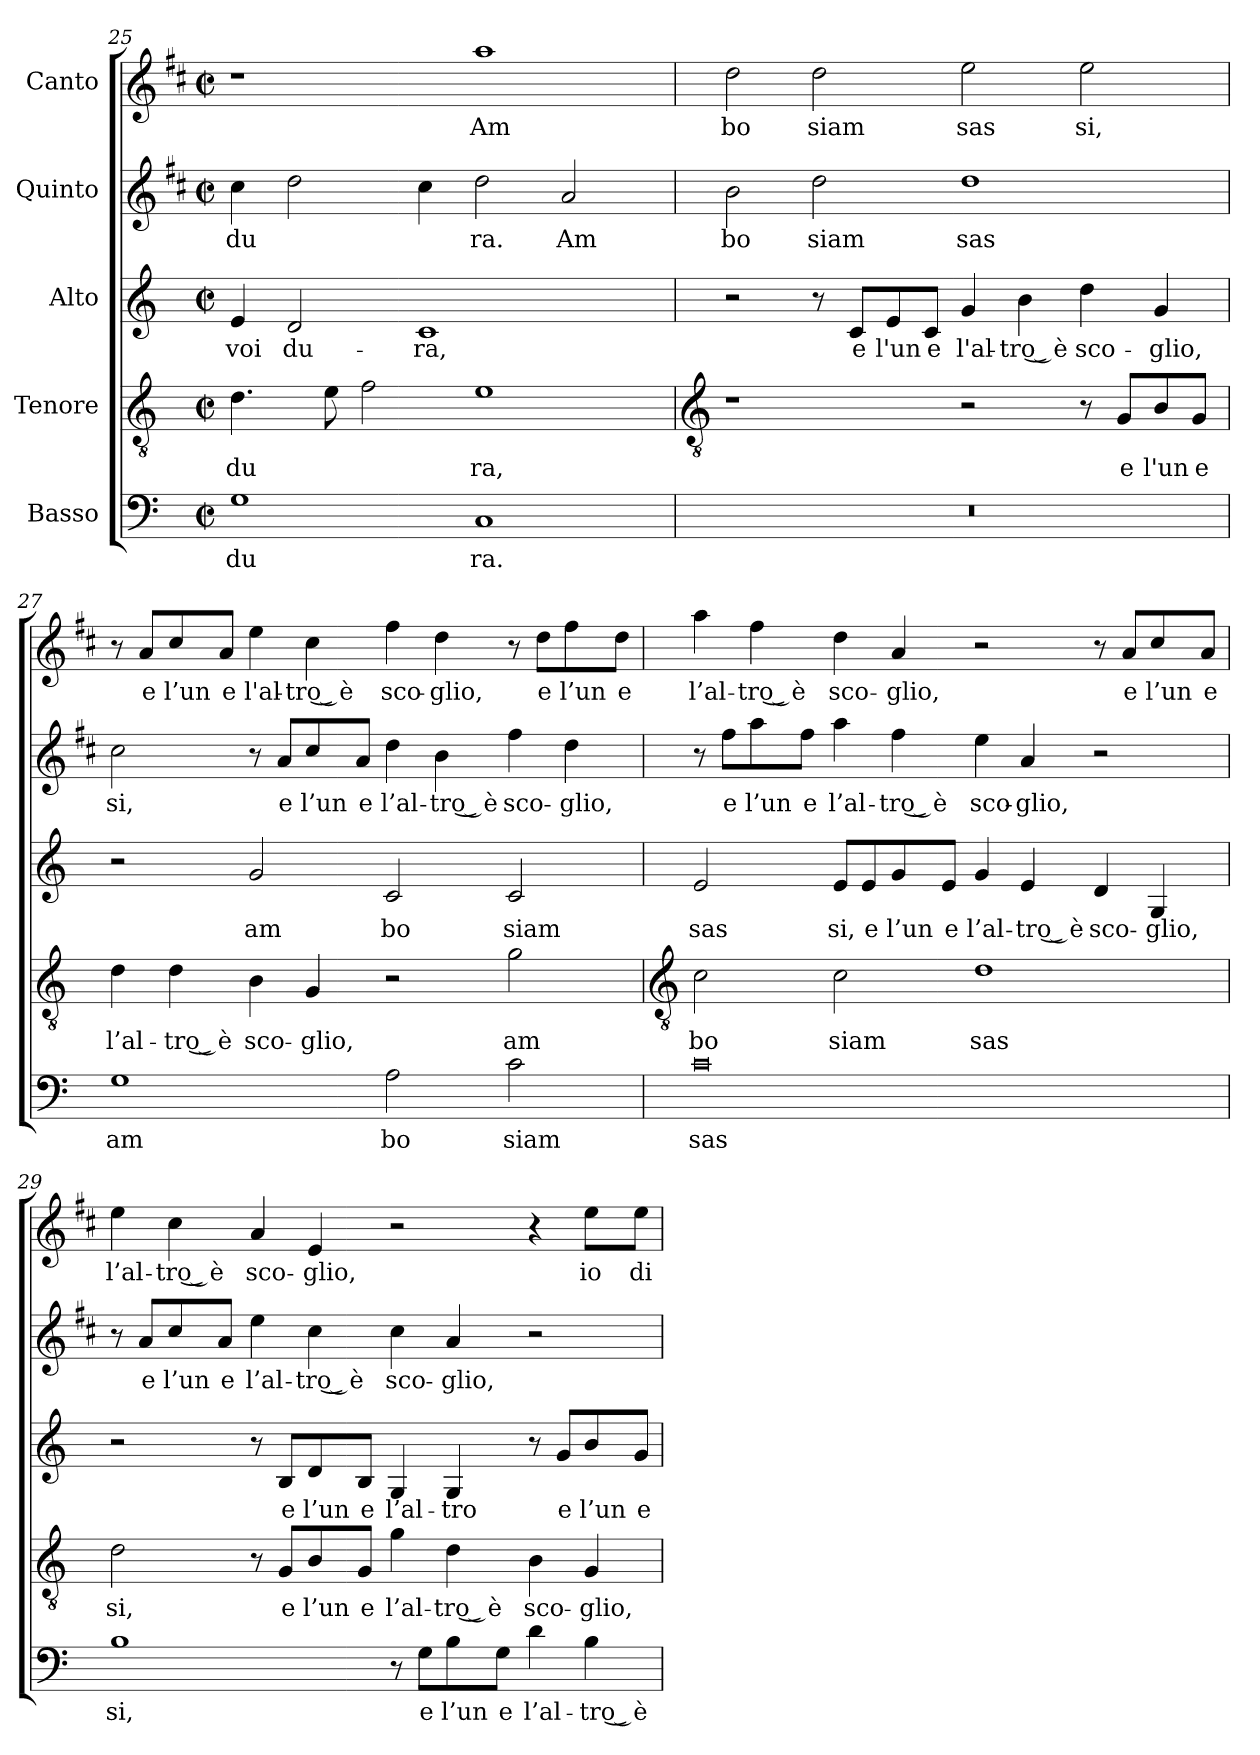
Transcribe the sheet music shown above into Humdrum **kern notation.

**kern	**text	**kern	**text	**kern	**text	**kern	**text	**kern	**text
*part5	*part5	*part4	*part4	*part3	*part3	*part2	*part2	*part1	*part1
*staff5	*staff5	*staff4	*staff4	*staff3	*staff3	*staff2	*staff2	*staff1	*staff1
*I"Basso	*	*I"Tenore	*	*I"Alto	*	*I"Quinto	*	*I"Canto	*
*clefF4	*	*clefGv2	*	*clefG2	*	*clefG2	*	*clefG2	*
*	*	*	*	*	*	*ITrd1c2	*	*ITrd1c2	*
*k[]	*	*k[]	*	*k[]	*	*k[]	*	*k[]	*
*C:	*	*C:	*	*C:	*	*C:	*	*C:	*
*M4/2	*	*M4/2	*	*M4/2	*	*M4/2	*	*M4/2	*
*met(c|)	*	*met(c|)	*	*met(c|)	*	*met(c|)	*	*met(c|)	*
=25	=25	=25	=25	=25	=25	=25	=25	=25	=25
!	!LO:LY:b	!	!LO:LY:b	!	!LO:LY:b	!	!LO:LY:b	!	!
1G	du	4.d	du	4e	voi	4b	du	1r	.
!	!	!	!	!	!LO:LY:b	!	!	!	!
.	.	.	.	2d	du-	2cc	.	.	.
.	.	8e	.	.	.	.	.	.	.
.	.	2f	.	.	.	.	.	.	.
!	!	!	!	!	!LO:LY:b	!	!	!	!
.	.	.	.	1c	-ra,	4b	.	.	.
!	!LO:LY:b	!	!LO:LY:b	!	!	!	!LO:LY:b	!	!LO:LY:b
1C	ra.	1e	ra,	.	.	2cc	ra.	1gg	Am
!	!	!	!	!	!	!	!LO:LY:b	!	!
.	.	.	.	.	.	2g	Am	.	.
.	.	.	.	4ryy	.	.	.	.	.
!!LO:LB:g=z
=26	=26	=26	=26	=26	=26	=26	=26	=26	=26
*	*	*clefGv2	*	*	*	*	*	*	*
!	!	!	!	!	!	!	!LO:LY:b	!	!LO:LY:b
0r	.	1r	.	2r	.	2a	bo	2cc	bo
!	!	!	!	!	!	!	!LO:LY:b	!	!LO:LY:b
.	.	.	.	8r	.	2cc	siam	2cc	siam
!	!	!	!	!	!LO:LY:b	!	!	!	!
.	.	.	.	8c/L	e	.	.	.	.
!	!	!	!	!	!LO:LY:b	!	!	!	!
.	.	.	.	8e/	l'un	.	.	.	.
!	!	!	!	!	!LO:LY:b	!	!	!	!
.	.	.	.	8c/J	e	.	.	.	.
!	!	!	!	!	!LO:LY:b	!	!LO:LY:b	!	!LO:LY:b
.	.	2r	.	4g	l'al-	1cc	sas	2dd	sas
!	!	!	!	!	!LO:LY:b	!	!	!	!
.	.	.	.	4b	-tro͜ è	.	.	.	.
!	!	!	!	!	!LO:LY:b	!	!	!	!LO:LY:b
.	.	8r	.	4dd	sco-	.	.	2dd	si,
!	!	!	!LO:LY:b	!	!	!	!	!	!
.	.	8G/L	e	.	.	.	.	.	.
!	!	!	!LO:LY:b	!	!LO:LY:b	!	!	!	!
.	.	8B/	l'un	4g	-glio,	.	.	.	.
!	!	!	!LO:LY:b	!	!	!	!	!	!
.	.	8G/J	e	.	.	.	.	.	.
=27	=27	=27	=27	=27	=27	=27	=27	=27	=27
!	!LO:LY:b	!	!LO:LY:b	!	!	!	!LO:LY:b	!	!
1G	am	4d	l’al-	2r	.	2b	si,	8r	.
!	!	!	!	!	!	!	!	!	!LO:LY:b
.	.	.	.	.	.	.	.	8g/L	e
!	!	!	!LO:LY:b	!	!	!	!	!	!LO:LY:b
.	.	4d	-tro͜ è	.	.	.	.	8b/	l’un
!	!	!	!	!	!	!	!	!	!LO:LY:b
.	.	.	.	.	.	.	.	8g/J	e
!	!	!	!LO:LY:b	!	!LO:LY:b	!	!	!	!LO:LY:b
.	.	4B	sco-	2g	am	8r	.	4dd	l'al-
!	!	!	!	!	!	!	!LO:LY:b	!	!
.	.	.	.	.	.	8g/L	e	.	.
!	!	!	!LO:LY:b	!	!	!	!LO:LY:b	!	!LO:LY:b
.	.	4G	-glio,	.	.	8b/	l’un	4b	-tro͜ è
!	!	!	!	!	!	!	!LO:LY:b	!	!
.	.	.	.	.	.	8g/J	e	.	.
!	!LO:LY:b	!	!	!	!LO:LY:b	!	!LO:LY:b	!	!LO:LY:b
2A	bo	2r	.	2c	bo	4cc	l’al-	4ee	sco-
!	!	!	!	!	!	!	!LO:LY:b	!	!LO:LY:b
.	.	.	.	.	.	4a	-tro͜ è	4cc	-glio,
!	!LO:LY:b	!	!LO:LY:b	!	!LO:LY:b	!	!LO:LY:b	!	!
2c	siam	2g	am	2c	siam	4ee	sco-	8r	.
!	!	!	!	!	!	!	!	!	!LO:LY:b
.	.	.	.	.	.	.	.	8cc\L	e
!	!	!	!	!	!	!	!LO:LY:b	!	!LO:LY:b
.	.	.	.	.	.	4cc	-glio,	8ee\	l’un
!	!	!	!	!	!	!	!	!	!LO:LY:b
.	.	.	.	.	.	.	.	8cc\J	e
!!LO:LB:g=z
=28	=28	=28	=28	=28	=28	=28	=28	=28	=28
*	*	*clefGv2	*	*	*	*	*	*	*
!	!LO:LY:b	!	!LO:LY:b	!	!LO:LY:b	!	!	!	!LO:LY:b
0c	sas	2c	bo	2e	sas	8r	.	4gg	l’al-
!	!	!	!	!	!	!	!LO:LY:b	!	!
.	.	.	.	.	.	8ee\L	e	.	.
!	!	!	!	!	!	!	!LO:LY:b	!	!LO:LY:b
.	.	.	.	.	.	8gg\	l’un	4ee	-tro͜ è
!	!	!	!	!	!	!	!LO:LY:b	!	!
.	.	.	.	.	.	8ee\J	e	.	.
!	!	!	!LO:LY:b	!	!LO:LY:b	!	!LO:LY:b	!	!LO:LY:b
.	.	2c	siam	8e/L	si,	4gg	l’al-	4cc	sco-
!	!	!	!	!	!LO:LY:b	!	!	!	!
.	.	.	.	8e/	e	.	.	.	.
!	!	!	!	!	!LO:LY:b	!	!LO:LY:b	!	!LO:LY:b
.	.	.	.	8g/	l’un	4ee	-tro͜ è	4g	-glio,
!	!	!	!	!	!LO:LY:b	!	!	!	!
.	.	.	.	8e/J	e	.	.	.	.
!	!	!	!LO:LY:b	!	!LO:LY:b	!	!LO:LY:b	!	!
.	.	1d	sas	4g	l’al-	4dd	sco-	2r	.
!	!	!	!	!	!LO:LY:b	!	!LO:LY:b	!	!
.	.	.	.	4e	-tro͜ è	4g	-glio,	.	.
!	!	!	!	!	!LO:LY:b	!	!	!	!
.	.	.	.	4d	sco-	2r	.	8r	.
!	!	!	!	!	!	!	!	!	!LO:LY:b
.	.	.	.	.	.	.	.	8g/L	e
!	!	!	!	!	!LO:LY:b	!	!	!	!LO:LY:b
.	.	.	.	4G	-glio,	.	.	8b/	l’un
!	!	!	!	!	!	!	!	!	!LO:LY:b
.	.	.	.	.	.	.	.	8g/J	e
=29	=29	=29	=29	=29	=29	=29	=29	=29	=29
!	!LO:LY:b	!	!LO:LY:b	!	!	!	!	!	!LO:LY:b
1B	si,	2d	si,	2r	.	8r	.	4dd	l’al-
!	!	!	!	!	!	!	!LO:LY:b	!	!
.	.	.	.	.	.	8g/L	e	.	.
!	!	!	!	!	!	!	!LO:LY:b	!	!LO:LY:b
.	.	.	.	.	.	8b/	l’un	4b	-tro͜ è
!	!	!	!	!	!	!	!LO:LY:b	!	!
.	.	.	.	.	.	8g/J	e	.	.
!	!	!	!	!	!	!	!LO:LY:b	!	!LO:LY:b
.	.	8r	.	8r	.	4dd	l’al-	4g	sco-
!	!	!	!LO:LY:b	!	!LO:LY:b	!	!	!	!
.	.	8G/L	e	8B/L	e	.	.	.	.
!	!	!	!LO:LY:b	!	!LO:LY:b	!	!LO:LY:b	!	!LO:LY:b
.	.	8B/	l’un	8d/	l’un	4b	-tro͜ è	4d	-glio,
!	!	!	!LO:LY:b	!	!LO:LY:b	!	!	!	!
.	.	8G/J	e	8B/J	e	.	.	.	.
!	!	!	!LO:LY:b	!	!LO:LY:b	!	!LO:LY:b	!	!
8r	.	4g	l’al-	4G	l’al-	4b	sco-	2r	.
!	!LO:LY:b	!	!	!	!	!	!	!	!
8G\L	e	.	.	.	.	.	.	.	.
!	!LO:LY:b	!	!LO:LY:b	!	!LO:LY:b	!	!LO:LY:b	!	!
8B\	l’un	4d	-tro͜ è	4G	-tro	4g	-glio,	.	.
!	!LO:LY:b	!	!	!	!	!	!	!	!
8G\J	e	.	.	.	.	.	.	.	.
!	!LO:LY:b	!	!LO:LY:b	!	!	!	!	!	!
4d	l’al-	4B	sco-	8r	.	2r	.	4r	.
!	!	!	!	!	!LO:LY:b	!	!	!	!
.	.	.	.	8g/L	e	.	.	.	.
!	!LO:LY:b	!	!LO:LY:b	!	!LO:LY:b	!	!	!	!LO:LY:b
4B	-tro͜ è	4G	-glio,	8b/	l’un	.	.	8dd\L	io
!	!	!	!	!	!LO:LY:b	!	!	!	!LO:LY:b
.	.	.	.	8g/J	e	.	.	8dd\J	di
=	=	=	=	=	=	=	=	=	=
*-	*-	*-	*-	*-	*-	*-	*-	*-	*-
